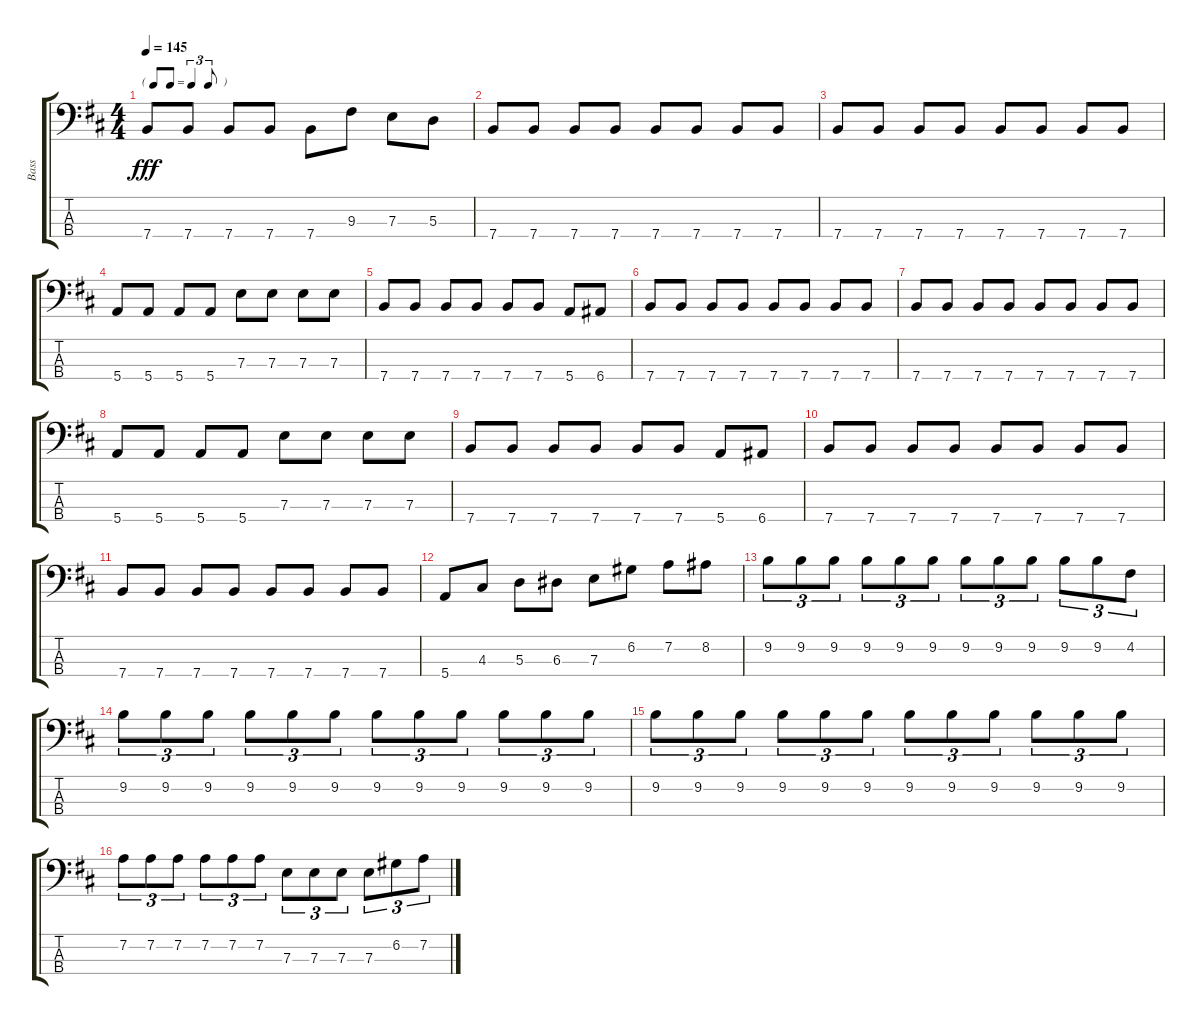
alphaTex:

\track ("Bass" "Bass") {instrument electricbasspick}
\staff {score tabs}
\tuning (G2 D2 A1 E1) {hide}
\ts (4 4)
\tf triplet8th
\tempo 145
\clef f4
\ks d
7.4.8{dy fff} 7.4.8 7.4.8 7.4.8 7.4.8 9.3.8 7.3.8 5.3.8 |
7.4.8 7.4.8 7.4.8 7.4.8 7.4.8 7.4.8 7.4.8 7.4.8 |
7.4.8 7.4.8 7.4.8 7.4.8 7.4.8 7.4.8 7.4.8 7.4.8 |
5.4.8 5.4.8 5.4.8 5.4.8 7.3.8 7.3.8 7.3.8 7.3.8 |
7.4.8 7.4.8 7.4.8 7.4.8 7.4.8 7.4.8 5.4.8 6.4.8 |
7.4.8 7.4.8 7.4.8 7.4.8 7.4.8 7.4.8 7.4.8 7.4.8 |
7.4.8 7.4.8 7.4.8 7.4.8 7.4.8 7.4.8 7.4.8 7.4.8 |
5.4.8 5.4.8 5.4.8 5.4.8 7.3.8 7.3.8 7.3.8 7.3.8 |
7.4.8 7.4.8 7.4.8 7.4.8 7.4.8 7.4.8 5.4.8 6.4.8 |
7.4.8 7.4.8 7.4.8 7.4.8 7.4.8 7.4.8 7.4.8 7.4.8 |
7.4.8 7.4.8 7.4.8 7.4.8 7.4.8 7.4.8 7.4.8 7.4.8 |
5.4.8 4.3.8 5.3.8 6.3.8 7.3.8 6.2.8 7.2.8 8.2.8 |
9.2.8{tu (3 2)} 9.2.8{tu (3 2)} 9.2.8{tu (3 2)} 9.2.8{tu (3 2)} 9.2.8{tu (3 2)} 9.2.8{tu (3 2)} 9.2.8{tu (3 2)} 9.2.8{tu (3 2)} 9.2.8{tu (3 2)} 9.2.8{tu (3 2)} 9.2.8{tu (3 2)} 4.2.8{tu (3 2)} |
9.2.8{tu (3 2)} 9.2.8{tu (3 2)} 9.2.8{tu (3 2)} 9.2.8{tu (3 2)} 9.2.8{tu (3 2)} 9.2.8{tu (3 2)} 9.2.8{tu (3 2)} 9.2.8{tu (3 2)} 9.2.8{tu (3 2)} 9.2.8{tu (3 2)} 9.2.8{tu (3 2)} 9.2.8{tu (3 2)} |
9.2.8{tu (3 2)} 9.2.8{tu (3 2)} 9.2.8{tu (3 2)} 9.2.8{tu (3 2)} 9.2.8{tu (3 2)} 9.2.8{tu (3 2)} 9.2.8{tu (3 2)} 9.2.8{tu (3 2)} 9.2.8{tu (3 2)} 9.2.8{tu (3 2)} 9.2.8{tu (3 2)} 9.2.8{tu (3 2)} |
7.2.8{tu (3 2)} 7.2.8{tu (3 2)} 7.2.8{tu (3 2)} 7.2.8{tu (3 2)} 7.2.8{tu (3 2)} 7.2.8{tu (3 2)} 7.3.8{tu (3 2)} 7.3.8{tu (3 2)} 7.3.8{tu (3 2)} 7.3.8{tu (3 2)} 6.2.8{tu (3 2)} 7.2.8{tu (3 2)}
